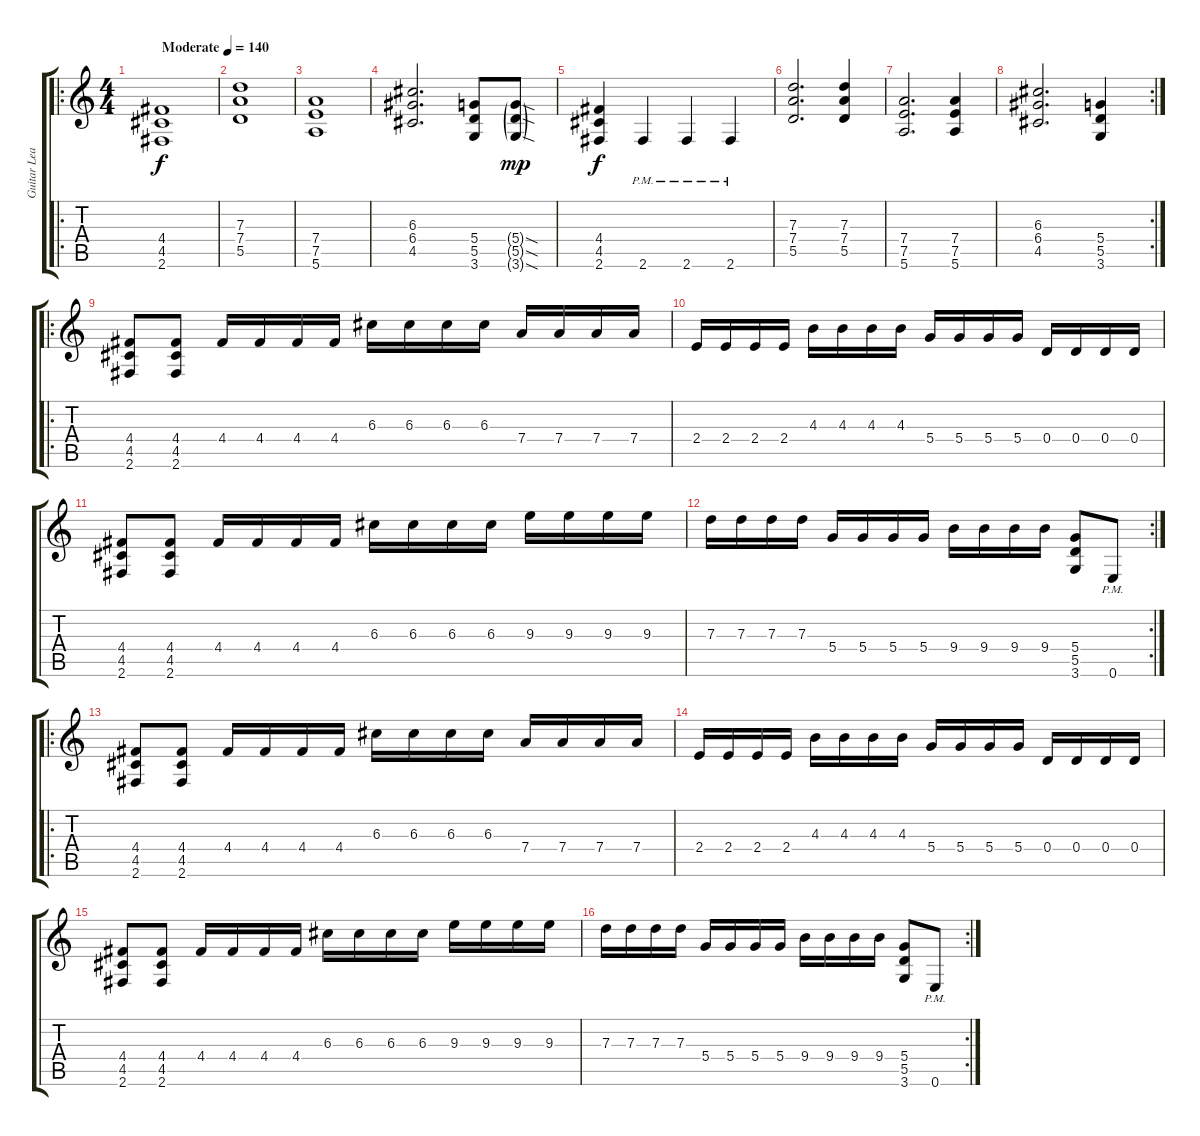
\track ("Guitar Lead" "Guitar Lea") {instrument distortionguitar}
\staff {score tabs}
\tuning (E4 B3 G3 D3 A2 E2) {hide}
\ro
\ts (4 4)
\tempo (140 "Moderate")
\clef g2
\ks c
(4.4 4.5 2.6).1{dy f instrument distortionguitar} |
(7.3 7.4 5.5).1 |
(7.4 7.5 5.6).1 |
(6.3 6.4 4.5).2{d} (5.4 5.5 3.6).8 (5.4{sod g} 5.5{sod g} 3.6{sod g}).8{dy mp} |
(4.4 4.5 2.6).4{dy f} 2.6{pm}.4 2.6{pm}.4 2.6{pm}.4 |
(7.3 7.4 5.5).2{d} (7.3 7.4 5.5).4 |
(7.4 7.5 5.6).2{d} (7.4 7.5 5.6).4 |
\rc 2
(6.3 6.4 4.5).2{d} (5.4 5.5 3.6).4 |
\ro
(4.4 4.5 2.6).8 (4.4 4.5 2.6).8 4.4.16 4.4.16 4.4.16 4.4.16 6.3.16 6.3.16 6.3.16 6.3.16 7.4.16 7.4.16 7.4.16 7.4.16 |
2.4.16 2.4.16 2.4.16 2.4.16 4.3.16 4.3.16 4.3.16 4.3.16 5.4.16 5.4.16 5.4.16 5.4.16 0.4.16 0.4.16 0.4.16 0.4.16 |
(4.4 4.5 2.6).8 (4.4 4.5 2.6).8 4.4.16 4.4.16 4.4.16 4.4.16 6.3.16 6.3.16 6.3.16 6.3.16 9.3.16 9.3.16 9.3.16 9.3.16 |
\rc 2
7.3.16 7.3.16 7.3.16 7.3.16 5.4.16 5.4.16 5.4.16 5.4.16 9.4.16 9.4.16 9.4.16 9.4.16 (5.4 5.5 3.6).8 0.6{pm}.8 |
\ro
(4.4 4.5 2.6).8 (4.4 4.5 2.6).8 4.4.16 4.4.16 4.4.16 4.4.16 6.3.16 6.3.16 6.3.16 6.3.16 7.4.16 7.4.16 7.4.16 7.4.16 |
2.4.16 2.4.16 2.4.16 2.4.16 4.3.16 4.3.16 4.3.16 4.3.16 5.4.16 5.4.16 5.4.16 5.4.16 0.4.16 0.4.16 0.4.16 0.4.16 |
(4.4 4.5 2.6).8 (4.4 4.5 2.6).8 4.4.16 4.4.16 4.4.16 4.4.16 6.3.16 6.3.16 6.3.16 6.3.16 9.3.16 9.3.16 9.3.16 9.3.16 |
\rc 2
7.3.16 7.3.16 7.3.16 7.3.16 5.4.16 5.4.16 5.4.16 5.4.16 9.4.16 9.4.16 9.4.16 9.4.16 (5.4 5.5 3.6).8 0.6{pm}.8
